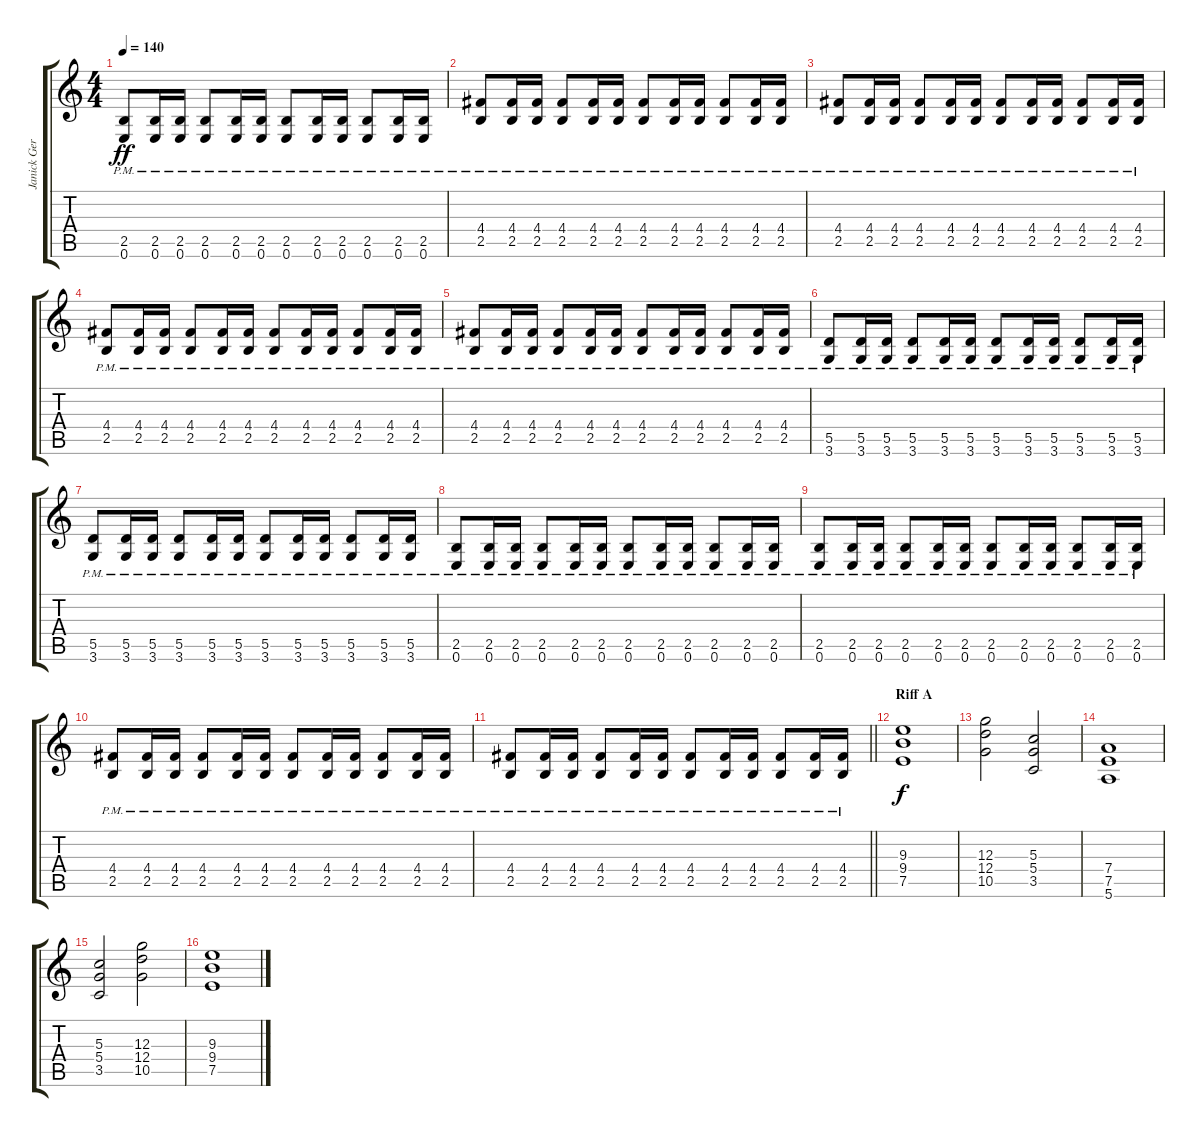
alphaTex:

\track ("Janick Gers" "Janick Ger") {instrument distortionguitar}
\staff {score tabs}
\tuning (E4 B3 G3 D3 A2 E2) {hide}
\ts (4 4)
\tempo 140
\clef g2
\ks c
(2.5{pm} 0.6{pm}).8{dy ff} (2.5{pm} 0.6{pm}).16 (2.5{pm} 0.6{pm}).16 (2.5{pm} 0.6{pm}).8 (2.5{pm} 0.6{pm}).16 (2.5{pm} 0.6{pm}).16 (2.5{pm} 0.6{pm}).8 (2.5{pm} 0.6{pm}).16 (2.5{pm} 0.6{pm}).16 (2.5{pm} 0.6{pm}).8 (2.5{pm} 0.6{pm}).16 (2.5{pm} 0.6{pm}).16 |
(4.4{pm} 2.5{pm}).8 (4.4{pm} 2.5{pm}).16 (4.4{pm} 2.5{pm}).16 (4.4{pm} 2.5{pm}).8 (4.4{pm} 2.5{pm}).16 (4.4{pm} 2.5{pm}).16 (4.4{pm} 2.5{pm}).8 (4.4{pm} 2.5{pm}).16 (4.4{pm} 2.5{pm}).16 (4.4{pm} 2.5{pm}).8 (4.4{pm} 2.5{pm}).16 (4.4{pm} 2.5{pm}).16 |
(4.4{pm} 2.5{pm}).8 (4.4{pm} 2.5{pm}).16 (4.4{pm} 2.5{pm}).16 (4.4{pm} 2.5{pm}).8 (4.4{pm} 2.5{pm}).16 (4.4{pm} 2.5{pm}).16 (4.4{pm} 2.5{pm}).8 (4.4{pm} 2.5{pm}).16 (4.4{pm} 2.5{pm}).16 (4.4{pm} 2.5{pm}).8 (4.4{pm} 2.5{pm}).16 (4.4{pm} 2.5{pm}).16 |
(4.4{pm} 2.5{pm}).8 (4.4{pm} 2.5{pm}).16 (4.4{pm} 2.5{pm}).16 (4.4{pm} 2.5{pm}).8 (4.4{pm} 2.5{pm}).16 (4.4{pm} 2.5{pm}).16 (4.4{pm} 2.5{pm}).8 (4.4{pm} 2.5{pm}).16 (4.4{pm} 2.5{pm}).16 (4.4{pm} 2.5{pm}).8 (4.4{pm} 2.5{pm}).16 (4.4{pm} 2.5{pm}).16 |
(4.4{pm} 2.5{pm}).8 (4.4{pm} 2.5{pm}).16 (4.4{pm} 2.5{pm}).16 (4.4{pm} 2.5{pm}).8 (4.4{pm} 2.5{pm}).16 (4.4{pm} 2.5{pm}).16 (4.4{pm} 2.5{pm}).8 (4.4{pm} 2.5{pm}).16 (4.4{pm} 2.5{pm}).16 (4.4{pm} 2.5{pm}).8 (4.4{pm} 2.5{pm}).16 (4.4{pm} 2.5{pm}).16 |
(5.5{pm} 3.6{pm}).8 (5.5{pm} 3.6{pm}).16 (5.5{pm} 3.6{pm}).16 (5.5{pm} 3.6{pm}).8 (5.5{pm} 3.6{pm}).16 (5.5{pm} 3.6{pm}).16 (5.5{pm} 3.6{pm}).8 (5.5{pm} 3.6{pm}).16 (5.5{pm} 3.6{pm}).16 (5.5{pm} 3.6{pm}).8 (5.5{pm} 3.6{pm}).16 (5.5{pm} 3.6{pm}).16 |
(5.5{pm} 3.6{pm}).8 (5.5{pm} 3.6{pm}).16 (5.5{pm} 3.6{pm}).16 (5.5{pm} 3.6{pm}).8 (5.5{pm} 3.6{pm}).16 (5.5{pm} 3.6{pm}).16 (5.5{pm} 3.6{pm}).8 (5.5{pm} 3.6{pm}).16 (5.5{pm} 3.6{pm}).16 (5.5{pm} 3.6{pm}).8 (5.5{pm} 3.6{pm}).16 (5.5{pm} 3.6{pm}).16 |
(2.5{pm} 0.6{pm}).8 (2.5{pm} 0.6{pm}).16 (2.5{pm} 0.6{pm}).16 (2.5{pm} 0.6{pm}).8 (2.5{pm} 0.6{pm}).16 (2.5{pm} 0.6{pm}).16 (2.5{pm} 0.6{pm}).8 (2.5{pm} 0.6{pm}).16 (2.5{pm} 0.6{pm}).16 (2.5{pm} 0.6{pm}).8 (2.5{pm} 0.6{pm}).16 (2.5{pm} 0.6{pm}).16 |
(2.5{pm} 0.6{pm}).8 (2.5{pm} 0.6{pm}).16 (2.5{pm} 0.6{pm}).16 (2.5{pm} 0.6{pm}).8 (2.5{pm} 0.6{pm}).16 (2.5{pm} 0.6{pm}).16 (2.5{pm} 0.6{pm}).8 (2.5{pm} 0.6{pm}).16 (2.5{pm} 0.6{pm}).16 (2.5{pm} 0.6{pm}).8 (2.5{pm} 0.6{pm}).16 (2.5{pm} 0.6{pm}).16 |
(4.4{pm} 2.5{pm}).8 (4.4{pm} 2.5{pm}).16 (4.4{pm} 2.5{pm}).16 (4.4{pm} 2.5{pm}).8 (4.4{pm} 2.5{pm}).16 (4.4{pm} 2.5{pm}).16 (4.4{pm} 2.5{pm}).8 (4.4{pm} 2.5{pm}).16 (4.4{pm} 2.5{pm}).16 (4.4{pm} 2.5{pm}).8 (4.4{pm} 2.5{pm}).16 (4.4{pm} 2.5{pm}).16 |
\barLineRight lightlight
(4.4{pm} 2.5{pm}).8 (4.4{pm} 2.5{pm}).16 (4.4{pm} 2.5{pm}).16 (4.4{pm} 2.5{pm}).8 (4.4{pm} 2.5{pm}).16 (4.4{pm} 2.5{pm}).16 (4.4{pm} 2.5{pm}).8 (4.4{pm} 2.5{pm}).16 (4.4{pm} 2.5{pm}).16 (4.4{pm} 2.5{pm}).8 (4.4{pm} 2.5{pm}).16 (4.4{pm} 2.5{pm}).16 |
\section ("" "Riff A")
(9.3 9.4 7.5).1{dy f} |
(12.3 12.4 10.5).2 (5.3 5.4 3.5).2 |
(7.4 7.5 5.6).1 |
(5.3 5.4 3.5).2 (12.3 12.4 10.5).2 |
(9.3 9.4 7.5).1
